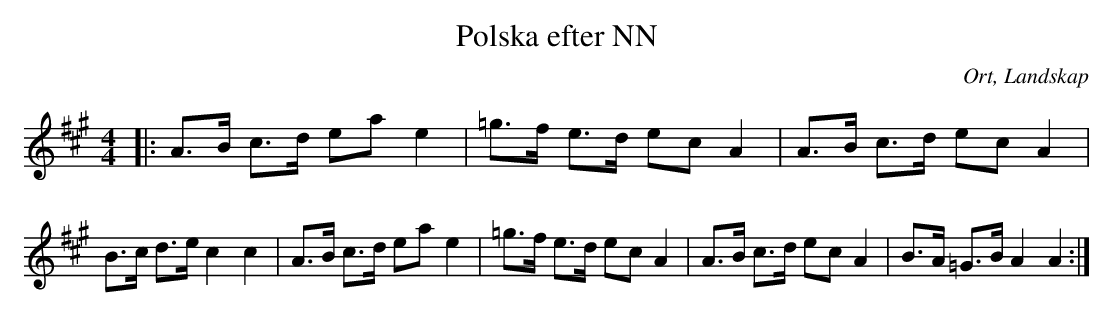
X:1
T:Polska efter NN
O:Ort, Landskap
M:4/4
L:1/16
K:A
|: A3B c3d e2a2 e4 | =g3f e3d e2c2 A4 | A3B c3d e2c2 A4 |B3c d3e c4 c4  | A3B c3d e2a2 e4 | =g3f e3d e2c2 A4 | A3B c3d e2c2 A4 |B3A =G3B A4 A4:|
